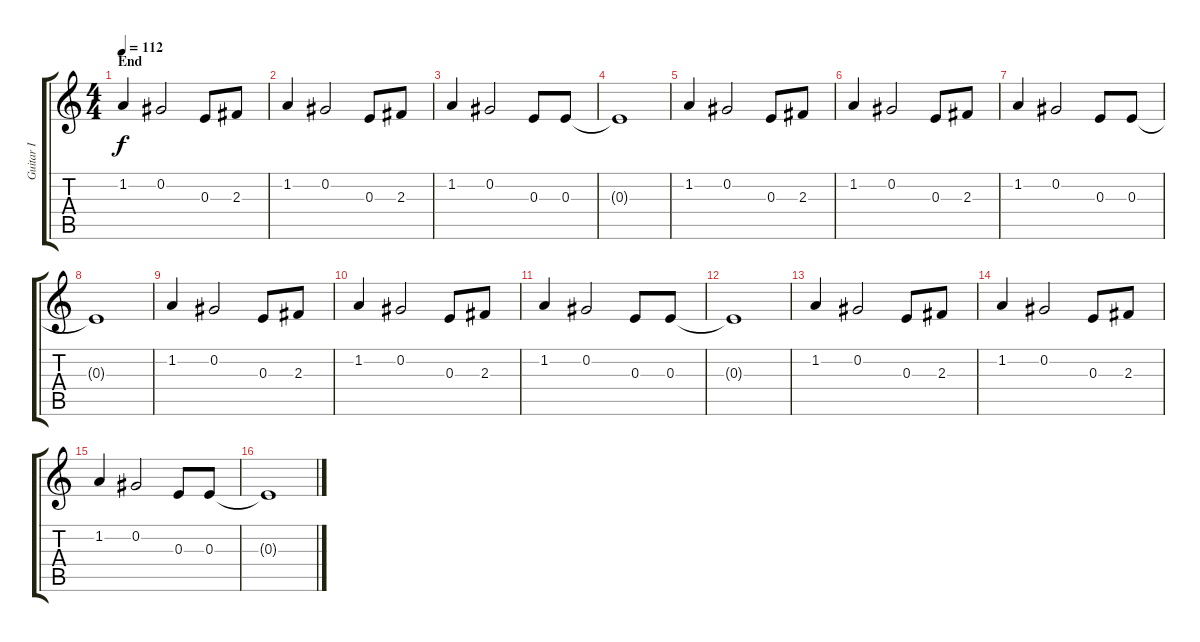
\track ("Guitar I" "Guitar I") {instrument electricguitarjazz}
\staff {score tabs}
\tuning (Db4 Ab3 E3 B2 Gb2 B1) {hide}
\ts (4 4)
\section ("" "End")
\tempo 112
\clef g2
\ks c
1.2.4{dy f instrument acousticguitarsteel} 0.2.2 0.3.8 2.3.8 |
1.2.4 0.2.2 0.3.8 2.3.8 |
1.2.4 0.2.2 0.3.8 0.3.8 |
0.3{t}.1 |
1.2.4 0.2.2 0.3.8 2.3.8 |
1.2.4 0.2.2 0.3.8 2.3.8 |
1.2.4 0.2.2 0.3.8 0.3.8 |
0.3{t}.1 |
1.2.4 0.2.2 0.3.8 2.3.8 |
1.2.4 0.2.2 0.3.8 2.3.8 |
1.2.4 0.2.2 0.3.8 0.3.8 |
0.3{t}.1 |
1.2.4 0.2.2 0.3.8 2.3.8 |
1.2.4 0.2.2 0.3.8 2.3.8 |
1.2.4 0.2.2 0.3.8 0.3.8 |
0.3{t}.1
